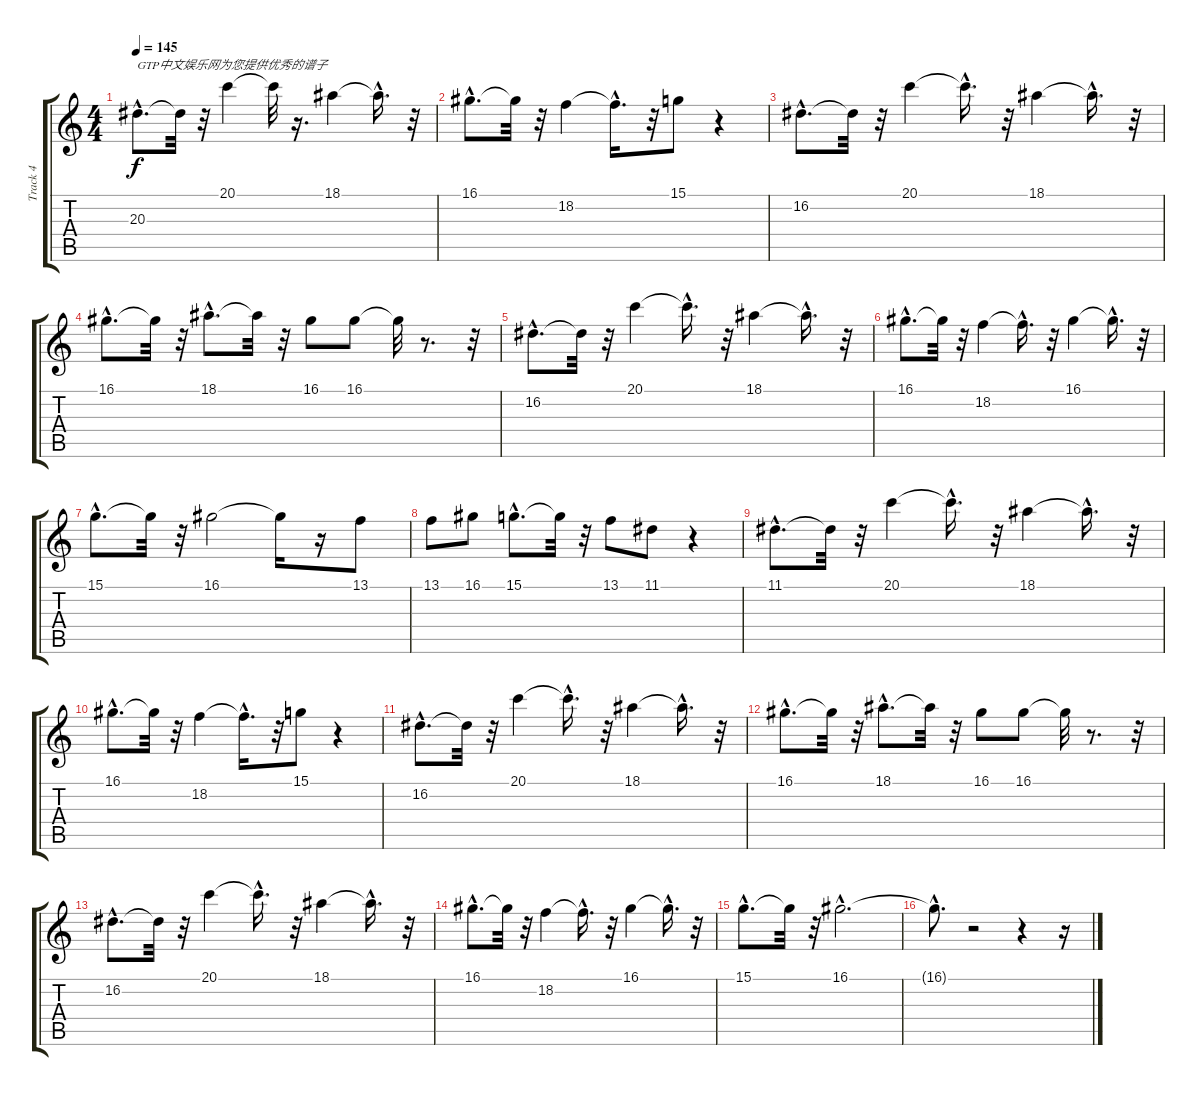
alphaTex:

\track ("Track 4" "Track 4") {instrument fx5brightness}
\staff {score tabs}
\tuning (E4 B3 G3 D3 A2 E2) {hide}
\ts (4 4)
\tempo 145
\clef g2
\ks c
20.3{hac}.8{d txt "GTP中文娱乐网为您提供优秀的谱子" dy f instrument fx5brightness} 20.3{t}.32 r.32 20.1.4 20.1{t}.32 r.16{d} 18.1.4 18.1{hac t}.16{d} r.32 |
16.1{hac}.8{d} 16.1{t}.32 r.32 18.2.4 18.2{hac t}.16{d} r.32 15.1.8 r.4 |
16.2{hac}.8{d} 16.2{t}.32 r.32 20.1.4 20.1{hac t}.16{d} r.32 18.1.4 18.1{hac t}.16{d} r.32 |
16.1{hac}.8{d} 16.1{t}.32 r.32 18.1{hac}.8{d} 18.1{t}.32 r.32 16.1.8 16.1.8 16.1{t}.32 r.8{d} r.32 |
16.2{hac}.8{d} 16.2{t}.32 r.32 20.1.4 20.1{hac t}.16{d} r.32 18.1.4 18.1{hac t}.16{d} r.32 |
16.1{hac}.8{d} 16.1{t}.32 r.32 18.2.4 18.2{hac t}.16{d} r.32 16.1.4 16.1{hac t}.16{d} r.32 |
15.1{hac}.8{d} 15.1{t}.32 r.32 16.1.2 16.1{t}.16 r.16 13.1.8 |
13.1.8 16.1.8 15.1{hac}.8{d} 15.1{t}.32 r.32 13.1.8 11.1.8 r.4 |
11.1{hac}.8{d} 11.1{t}.32 r.32 20.1.4 20.1{hac t}.16{d} r.32 18.1.4 18.1{hac t}.16{d} r.32 |
16.1{hac}.8{d} 16.1{t}.32 r.32 18.2.4 18.2{hac t}.16{d} r.32 15.1.8 r.4 |
16.2{hac}.8{d} 16.2{t}.32 r.32 20.1.4 20.1{hac t}.16{d} r.32 18.1.4 18.1{hac t}.16{d} r.32 |
16.1{hac}.8{d} 16.1{t}.32 r.32 18.1{hac}.8{d} 18.1{t}.32 r.32 16.1.8 16.1.8 16.1{t}.32 r.8{d} r.32 |
16.2{hac}.8{d} 16.2{t}.32 r.32 20.1.4 20.1{hac t}.16{d} r.32 18.1.4 18.1{hac t}.16{d} r.32 |
16.1{hac}.8{d} 16.1{t}.32 r.32 18.2.4 18.2{hac t}.16{d} r.32 16.1.4 16.1{hac t}.16{d} r.32 |
15.1{hac}.8{d} 15.1{t}.32 r.32 16.1{hac}.2{d} |
16.1{hac t}.8{d} r.2 r.4 r.16
